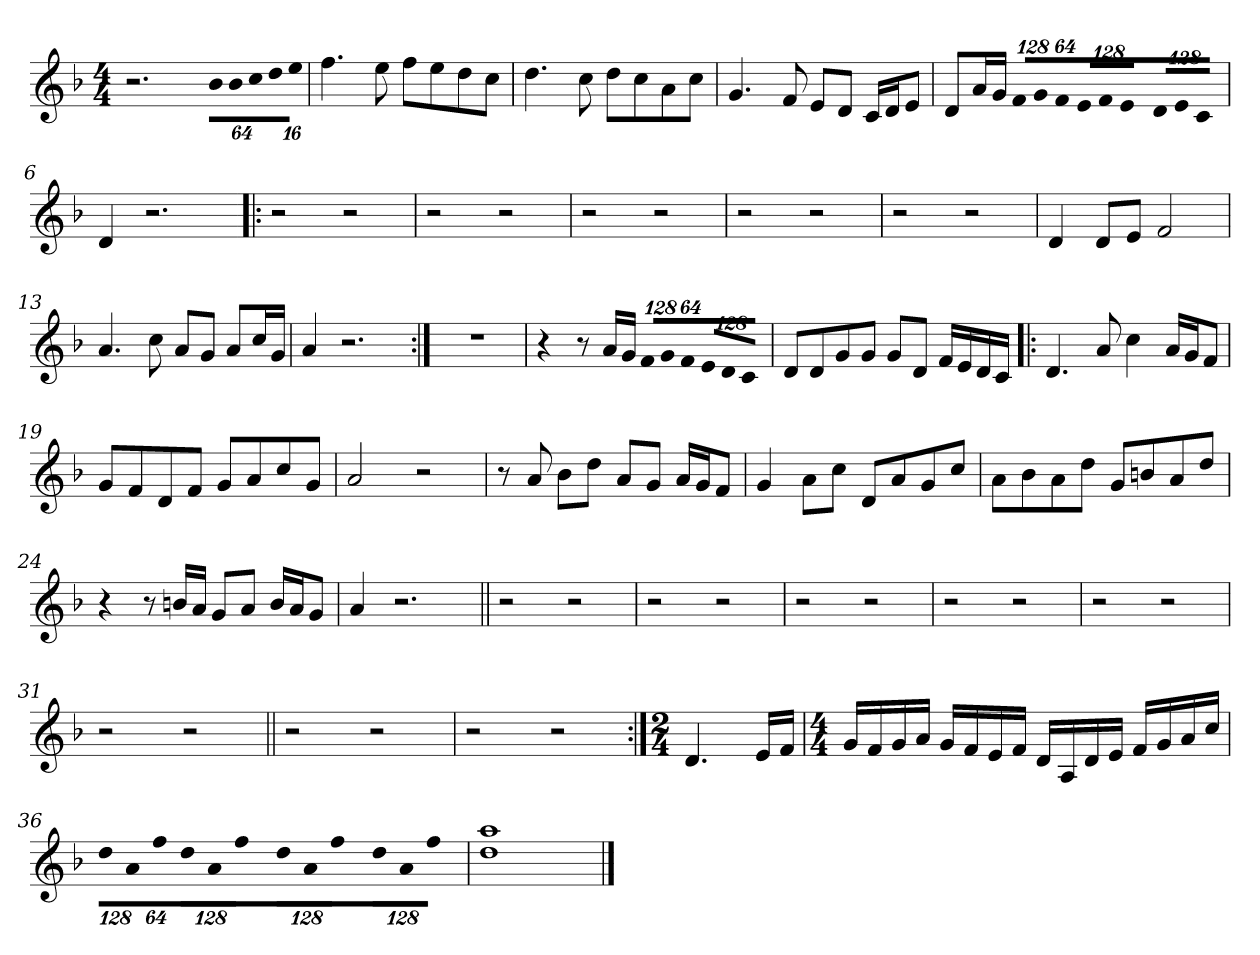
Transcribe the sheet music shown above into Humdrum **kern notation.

**kern
*part1
*staff1
!!LO:PB:g=z
*clefG2
*k[b-]
*F:
*M4/4
*MM54
=1
2.r
*Xbrackettup
!LO:N:vis=16
1024%51b-i\LL
!LO:N:vis=16
1024%51b-i\
!LO:N:vis=16
1024%51cci\
!LO:N:vis=16
1024%51ddi\
!LO:N:vis=16
256%13eei\JJ
=2
4.ffi\
8eei\
8ffi\L
8eei\
8ddi\
8cci\J
=3
4.ddi\
8cci\
8ddi\L
8cci\
8ai\
8cci\J
=4
4.gi/
8fi/
8ei/L
8di/J
16ci/LL
16di/J
8ei/J
!!LO:LB:g=z
=5
8di/L
16ai/L
16gi/JJ
!LO:N:vis=8
1024%85fi/L
!LO:N:vis=8
1024%85gi/
!LO:N:vis=8
512%43fi/J
!LO:N:vis=8
1024%85ei/L
!LO:N:vis=8
1024%85fi/
!LO:N:vis=8
512%43ei/J
!LO:N:vis=8
1024%85di/L
!LO:N:vis=8
1024%85ei/
!LO:N:vis=8
512%43ci/J
=6
4di/
2.r
=7!|:
2r
2r
=8
2r
2r
=9
2r
2r
=10
2r
2r
=11
2r
2r
!!LO:LB:g=z
=12
4di/
8di/L
8ei/J
2fi/
=13
4.ai/
8cci\
8ai/L
8gi/J
8ai/L
16cci/L
16gi/JJ
=14
4ai/
2.r
=15:|!
1r
=16
4r
8r
16ai/LL
16gi/JJ
!LO:N:vis=8
1024%85fi/L
!LO:N:vis=8
1024%85gi/
!LO:N:vis=8
512%43fi/J
!LO:N:vis=8
1024%85ei/L
!LO:N:vis=8
1024%85di/
!LO:N:vis=8
512%43ci/J
=17
8di/L
8di/
8gi/
8gi/J
8gi/L
8di/J
16fi/LL
16ei/
16di/
16ci/JJ
!!LO:LB:g=z
=18!|:
4.di/
8ai/
4cci\
16ai/LL
16gi/J
8fi/J
=19
8gi/L
8fi/
8di/
8fi/J
8gi/L
8ai/
8cci/
8gi/J
=20
2ai/
2r
=21
8r
8ai/
8b-i\L
8ddi\J
8ai/L
8gi/J
16ai/LL
16gi/J
8fi/J
=22
4gi/
8ai\L
8cci\J
8di/L
8ai/
8gi/
8cci/J
!!LO:LB:g=z
=23
8ai\L
8b-i\
8ai\
8ddi\J
8gi/L
8bni/
8ai/
8ddi/J
=24
4r
8r
16bni/LL
16ai/JJ
8gi/L
8ai/J
16bi/LL
16ai/J
8gi/J
=25
4ai/
2.r
=26||
2r
2r
!!LO:LB:g=z
=27
2r
2r
=28
2r
2r
=29
2r
2r
=30
2r
2r
=31
2r
2r
=32||
2r
2r
!!LO:LB:g=z
=33
2r
2r
=34:|!
*M2/4
4.di/
16ei/LL
16fi/JJ
=35
*M4/4
16gi/LL
16fi/
16gi/
16ai/JJ
16gi/LL
16fi/
16ei/
16fi/JJ
16di/LL
16Ai/
16di/
16ei/JJ
16fi/LL
16gi/
16ai/
16cci/JJ
!!LO:LB:g=z
=36
!LO:N:vis=8
1024%85ddi\L
!LO:N:vis=8
1024%85ai\
!LO:N:vis=8
512%43ffi\J
!LO:N:vis=8
1024%85ddi\L
!LO:N:vis=8
1024%85ai\
!LO:N:vis=8
512%43ffi\J
!LO:N:vis=8
1024%85ddi\L
!LO:N:vis=8
1024%85ai\
!LO:N:vis=8
512%43ffi\J
!LO:N:vis=8
1024%85ddi\L
!LO:N:vis=8
1024%85ai\
!LO:N:vis=8
512%43ffi\J
=37
1ddi 1aai
==
*-
